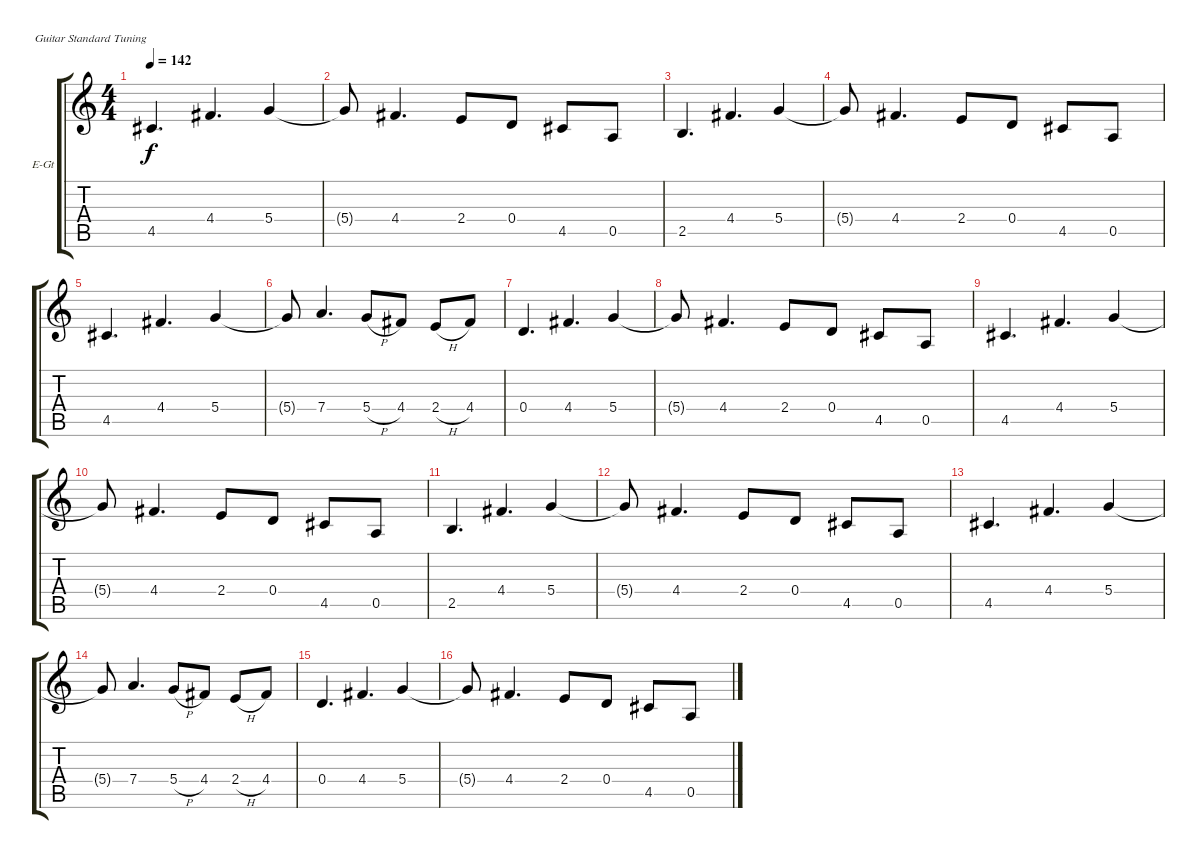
\bracketExtendMode groupsimilarinstruments
\firstSystemTrackNameOrientation horizontal
\otherSystemsTrackNameOrientation horizontal
\track ("Gtr. 2, Gtr.5" "E-Gt") {instrument overdrivenguitar}
\staff {score tabs}
\tuning (E4 B3 G3 D3 A2 E2)
\ts (4 4)
\tempo 142
\clef g2
\ks c
4.5.4{d dy f} 4.4.4{d} 5.4.4 |
5.4{t}.8 4.4.4{d} 2.4.8 0.4.8 4.5.8 0.5.8 |
2.5.4{d} 4.4.4{d} 5.4.4 |
5.4{t}.8 4.4.4{d} 2.4.8 0.4.8 4.5.8 0.5.8 |
4.5.4{d} 4.4.4{d} 5.4.4 |
5.4{t}.8 7.4.4{d} 5.4{h}.8 4.4.8 2.4{h}.8 4.4.8 |
0.4.4{d} 4.4.4{d} 5.4.4 |
5.4{t}.8 4.4.4{d} 2.4.8 0.4.8 4.5.8 0.5.8 |
4.5.4{d} 4.4.4{d} 5.4.4 |
5.4{t}.8 4.4.4{d} 2.4.8 0.4.8 4.5.8 0.5.8 |
2.5.4{d} 4.4.4{d} 5.4.4 |
5.4{t}.8 4.4.4{d} 2.4.8 0.4.8 4.5.8 0.5.8 |
4.5.4{d} 4.4.4{d} 5.4.4 |
5.4{t}.8 7.4.4{d} 5.4{h}.8 4.4.8 2.4{h}.8 4.4.8 |
0.4.4{d} 4.4.4{d} 5.4.4 |
5.4{t}.8 4.4.4{d} 2.4.8 0.4.8 4.5.8 0.5.8
